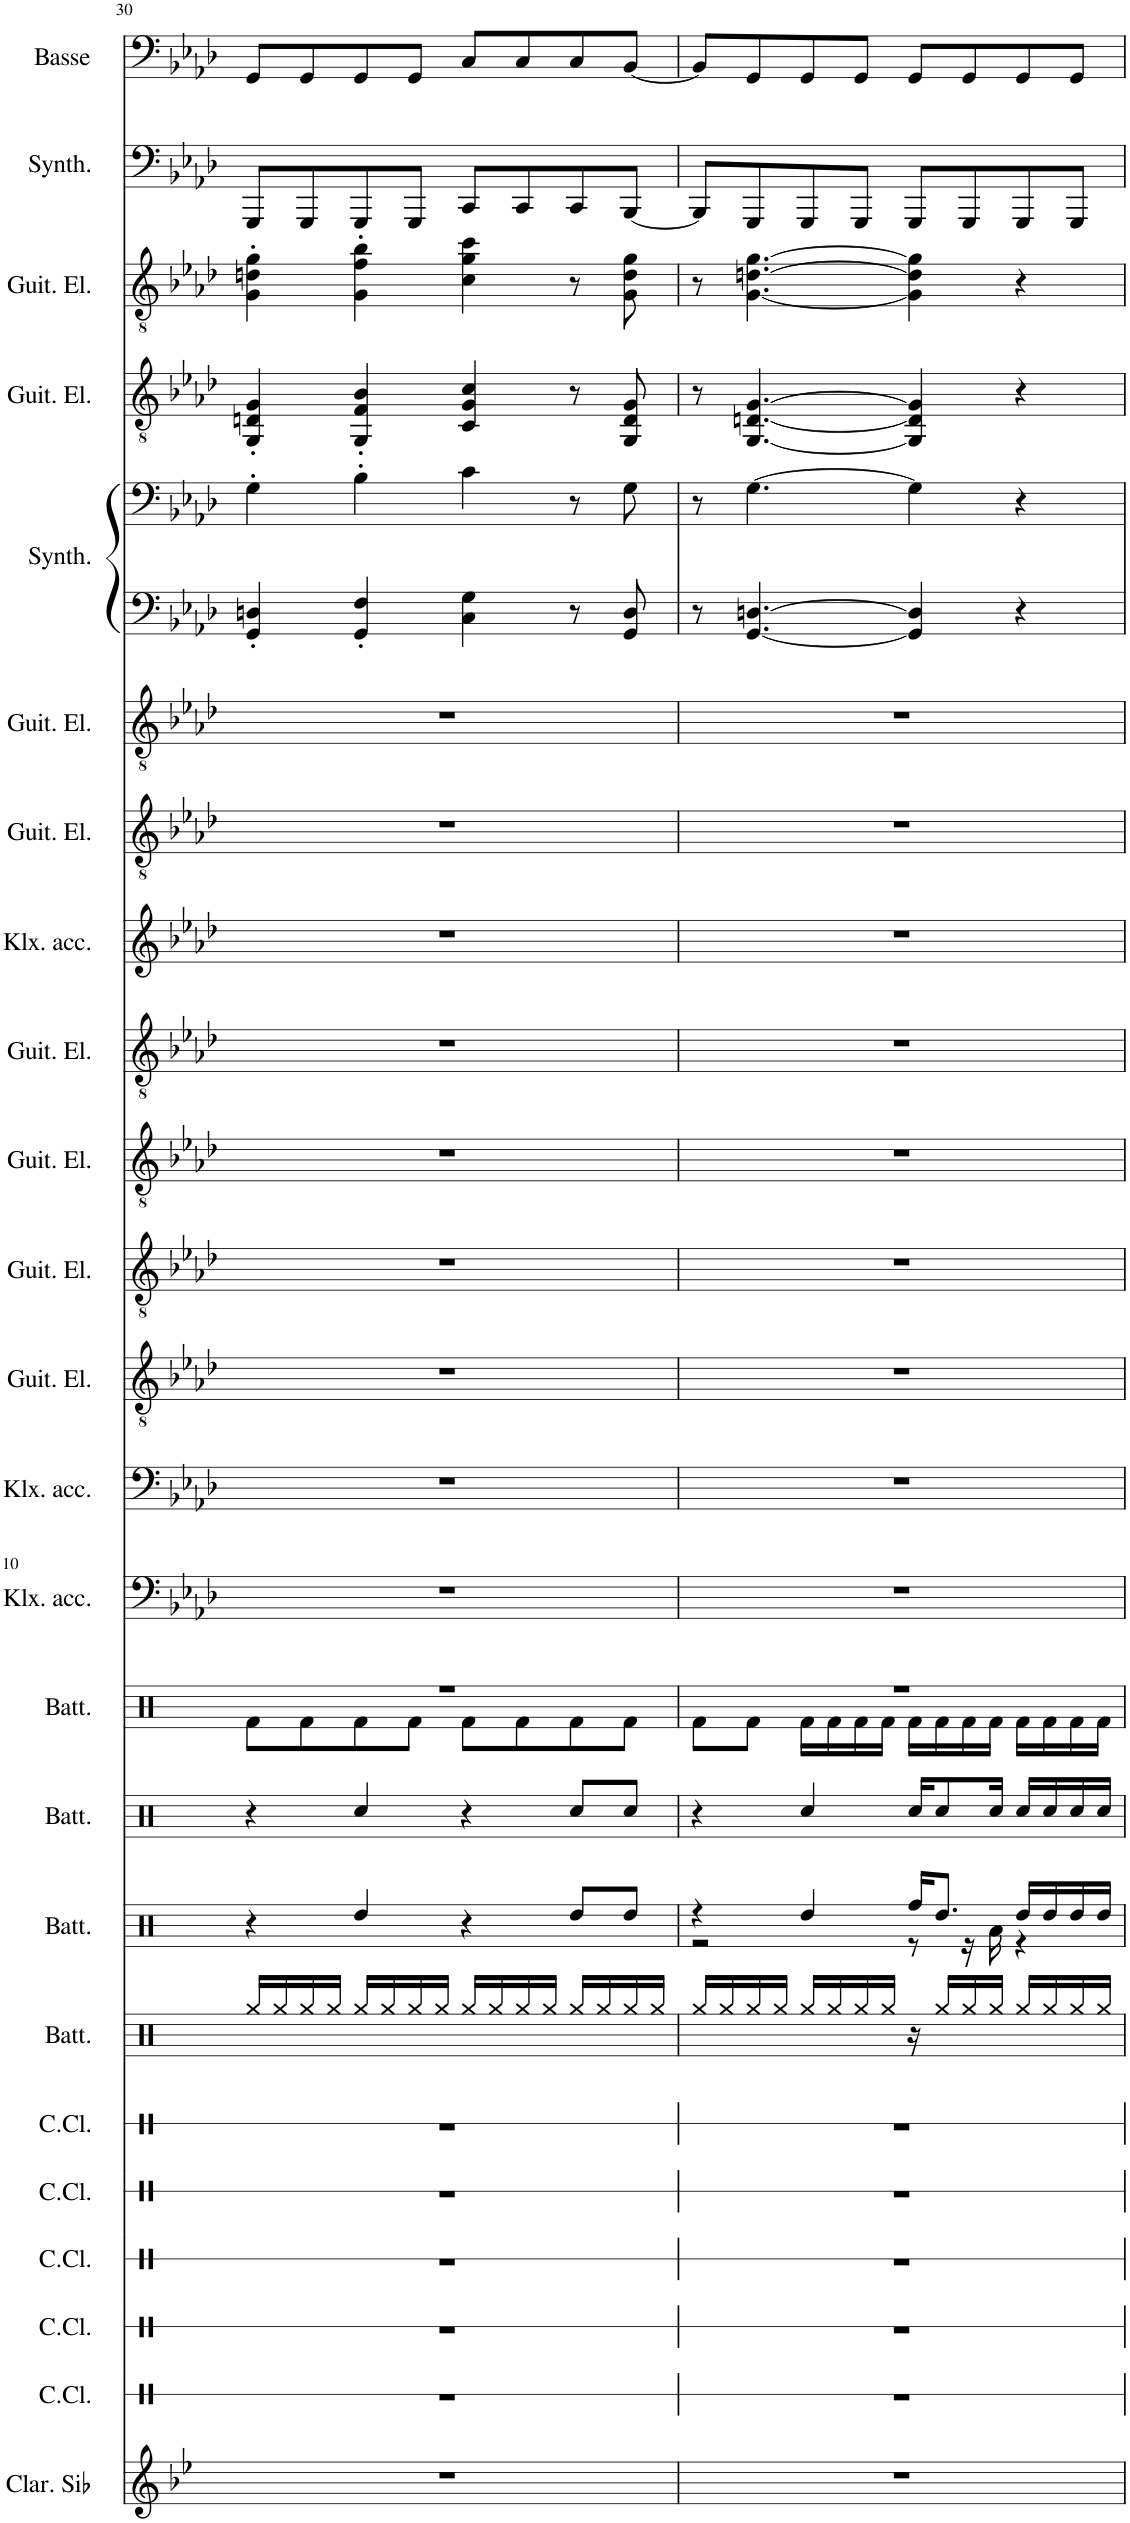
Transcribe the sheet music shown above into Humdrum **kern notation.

**kern	**kern	**kern	**kern	**kern	**kern	**kern	**kern	**kern	**kern	**kern	**kern	**kern	**kern	**kern	**kern	**kern	**kern	**kern	**kern	**kern	**kern	**kern	**kern	**kern
*part24	*part23	*part22	*part21	*part20	*part19	*part18	*part17	*part16	*part15	*part14	*part13	*part12	*part11	*part10	*part9	*part8	*part7	*part6	*part5	*part5	*part4	*part3	*part2	*part1
*staff25	*staff24	*staff23	*staff22	*staff21	*staff20	*staff19	*staff18	*staff17	*staff16	*staff15	*staff14	*staff13	*staff12	*staff11	*staff10	*staff9	*staff8	*staff7	*staff6	*staff5	*staff4	*staff3	*staff2	*staff1
*I"Clarinette en Sib	*I"Caisse claire	*I"Caisse claire	*I"Caisse claire	*I"Caisse claire	*I"Caisse claire	*I"Batterie	*I"Batterie	*I"Batterie	*I"Batterie	*I"Klaxon accordés.	*I"Klaxon accordés.	*I"Guitare électrique	*I"Guitare électrique	*I"Guitare électrique	*I"Guitare électrique	*I"Klaxon accordés.	*I"Guitare électrique	*I"Guitare électrique	*I"Synthétiseur de triangles	*	*I"Guitare électrique	*I"Guitare électrique	*I"Synthétiseur d'effets	*I"Basse acoustique
*I'Clar. Sib	*I'C.Cl.	*I'C.Cl.	*I'C.Cl.	*I'C.Cl.	*I'C.Cl.	*I'Batt.	*I'Batt.	*I'Batt.	*I'Batt.	*I'Klx. acc.	*I'Klx. acc.	*I'Guit. El.	*I'Guit. El.	*I'Guit. El.	*I'Guit. El.	*I'Klx. acc.	*I'Guit. El.	*I'Guit. El.	*I'Synth.	*	*I'Guit. El.	*I'Guit. El.	*I'Synth.	*I'Basse
!!LO:PB:g=z
*clefG2	*clefX	*clefX	*clefX	*clefX	*clefX	*clefX	*clefX	*clefX	*clefX	*clefF4	*clefF4	*clefGv2	*clefGv2	*clefGv2	*clefGv2	*clefG2	*clefGv2	*clefGv2	*clefF4	*clefF4	*clefGv2	*clefGv2	*clefF4	*clefF4
*Trd1c2	*	*	*	*	*	*	*	*	*	*	*	*	*	*	*	*	*	*	*	*	*	*	*	*Trd7c12
*k[b-e-]	*k[b-e-a-d-]	*k[b-e-a-d-]	*k[b-e-a-d-]	*k[b-e-a-d-]	*k[b-e-a-d-]	*k[]	*k[]	*k[]	*k[]	*k[b-e-a-d-]	*k[b-e-a-d-]	*k[b-e-a-d-]	*k[b-e-a-d-]	*k[b-e-a-d-]	*k[b-e-a-d-]	*k[b-e-a-d-]	*k[b-e-a-d-]	*k[b-e-a-d-]	*k[b-e-a-d-]	*k[b-e-a-d-]	*k[b-e-a-d-]	*k[b-e-a-d-]	*k[b-e-a-d-]	*k[b-e-a-d-]
*M4/4	*M4/4	*M4/4	*M4/4	*M4/4	*M4/4	*M4/4	*M4/4	*M4/4	*M4/4	*M4/4	*M4/4	*M4/4	*M4/4	*M4/4	*M4/4	*M4/4	*M4/4	*M4/4	*M4/4	*M4/4	*M4/4	*M4/4	*M4/4	*M4/4
=30	=30	=30	=30	=30	=30	=30	=30	=30	=30	=30	=30	=30	=30	=30	=30	=30	=30	=30	=30	=30	=30	=30	=30	=30
*	*	*	*	*	*	*	*	*	*^	*	*	*	*	*	*	*	*	*	*	*	*	*	*	*
1r	1r	1r	1r	1r	1r	16Rgg/LL	4r	4r	1r	8Rf\L	1r	1r	1r	1r	1r	1r	1r	1r	1r	4GG/' 4Dn/'	4G'\	4GG/' 4Dn/' 4G/'	4G\' 4dn\' 4g\'	8GGG/L	8GG/L
.	.	.	.	.	.	16Rgg/	.	.	.	.	.	.	.	.	.	.	.	.	.	.	.	.	.	.	.
.	.	.	.	.	.	16Rgg/	.	.	.	8Rf\	.	.	.	.	.	.	.	.	.	.	.	.	.	8GGG/	8GG/
.	.	.	.	.	.	16Rgg/JJ	.	.	.	.	.	.	.	.	.	.	.	.	.	.	.	.	.	.	.
.	.	.	.	.	.	16Rgg/LL	4Rdd/	4Rcc/	.	8Rf\	.	.	.	.	.	.	.	.	.	4GG/' 4F/'	4B-'\	4GG/' 4F/' 4B-/'	4G\' 4f\' 4b-\'	8GGG/	8GG/
.	.	.	.	.	.	16Rgg/	.	.	.	.	.	.	.	.	.	.	.	.	.	.	.	.	.	.	.
.	.	.	.	.	.	16Rgg/	.	.	.	8Rf\J	.	.	.	.	.	.	.	.	.	.	.	.	.	8GGG/J	8GG/J
.	.	.	.	.	.	16Rgg/JJ	.	.	.	.	.	.	.	.	.	.	.	.	.	.	.	.	.	.	.
.	.	.	.	.	.	16Rgg/LL	4r	4r	.	8Rf\L	.	.	.	.	.	.	.	.	.	4C\ 4G\	4c\	4C/ 4G/ 4c/	4c\ 4g\ 4cc\	8CC/L	8C/L
.	.	.	.	.	.	16Rgg/	.	.	.	.	.	.	.	.	.	.	.	.	.	.	.	.	.	.	.
.	.	.	.	.	.	16Rgg/	.	.	.	8Rf\	.	.	.	.	.	.	.	.	.	.	.	.	.	8CC/	8C/
.	.	.	.	.	.	16Rgg/JJ	.	.	.	.	.	.	.	.	.	.	.	.	.	.	.	.	.	.	.
.	.	.	.	.	.	16Rgg/LL	8Rdd/L	8Rcc/L	.	8Rf\	.	.	.	.	.	.	.	.	.	8r	8r	8r	8r	8CC/	8C/
.	.	.	.	.	.	16Rgg/	.	.	.	.	.	.	.	.	.	.	.	.	.	.	.	.	.	.	.
.	.	.	.	.	.	16Rgg/	8Rdd/J	8Rcc/J	.	8Rf\J	.	.	.	.	.	.	.	.	.	8GG/ 8D/	8G\	8GG/ 8D/ 8G/	8G\ 8d\ 8g\	[8BBB-/J	[8BB-/J
.	.	.	.	.	.	16Rgg/JJ	.	.	.	.	.	.	.	.	.	.	.	.	.	.	.	.	.	.	.
=31	=31	=31	=31	=31	=31	=31	=31	=31	=31	=31	=31	=31	=31	=31	=31	=31	=31	=31	=31	=31	=31	=31	=31	=31	=31
*	*	*	*	*	*	*	*^	*	*	*	*	*	*	*	*	*	*	*	*	*	*	*	*	*	*
1r	1r	1r	1r	1r	1r	16Rgg/LL	4r	2r	4r	1r	8Rf\L	1r	1r	1r	1r	1r	1r	1r	1r	1r	8r	8r	8r	8r	8BBB-/L]	8BB-/L]
.	.	.	.	.	.	16Rgg/	.	.	.	.	.	.	.	.	.	.	.	.	.	.	.	.	.	.	.	.
.	.	.	.	.	.	16Rgg/	.	.	.	.	8Rf\J	.	.	.	.	.	.	.	.	.	[4.GG/ [4.Dn/	[4.G\	[4.GG/ [4.Dn/ [4.G/	[4.G\ [4.dn\ [4.g\	8GGG/	8GG/
.	.	.	.	.	.	16Rgg/JJ	.	.	.	.	.	.	.	.	.	.	.	.	.	.	.	.	.	.	.	.
.	.	.	.	.	.	16Rgg/LL	4Rdd/	.	4Rcc/	.	16Rf\LL	.	.	.	.	.	.	.	.	.	.	.	.	.	8GGG/	8GG/
.	.	.	.	.	.	16Rgg/	.	.	.	.	16Rf\	.	.	.	.	.	.	.	.	.	.	.	.	.	.	.
.	.	.	.	.	.	16Rgg/	.	.	.	.	16Rf\	.	.	.	.	.	.	.	.	.	.	.	.	.	8GGG/J	8GG/J
.	.	.	.	.	.	16Rgg/JJ	.	.	.	.	16Rf\JJ	.	.	.	.	.	.	.	.	.	.	.	.	.	.	.
.	.	.	.	.	.	16r	16Rff/KL	8r	16Rcc/KL	.	16Rf\LL	.	.	.	.	.	.	.	.	.	4GG/] 4D/]	4G\]	4GG/] 4D/] 4G/]	4G\] 4d\] 4g\]	8GGG/L	8GG/L
.	.	.	.	.	.	16Rgg/LL	8.Rdd/J	.	8Rcc/	.	16Rf\	.	.	.	.	.	.	.	.	.	.	.	.	.	.	.
.	.	.	.	.	.	16Rgg/	.	16r	.	.	16Rf\	.	.	.	.	.	.	.	.	.	.	.	.	.	8GGG/	8GG/
.	.	.	.	.	.	16Rgg/JJ	.	16Ra\	16Rcc/Jk	.	16Rf\JJ	.	.	.	.	.	.	.	.	.	.	.	.	.	.	.
.	.	.	.	.	.	16Rgg/LL	16Rdd/LL	4r	16Rcc/LL	.	16Rf\LL	.	.	.	.	.	.	.	.	.	4r	4r	4r	4r	8GGG/	8GG/
.	.	.	.	.	.	16Rgg/	16Rdd/	.	16Rcc/	.	16Rf\	.	.	.	.	.	.	.	.	.	.	.	.	.	.	.
.	.	.	.	.	.	16Rgg/	16Rdd/	.	16Rcc/	.	16Rf\	.	.	.	.	.	.	.	.	.	.	.	.	.	8GGG/J	8GG/J
.	.	.	.	.	.	16Rgg/JJ	16Rdd/JJ	.	16Rcc/JJ	.	16Rf\JJ	.	.	.	.	.	.	.	.	.	.	.	.	.	.	.
*	*	*	*	*	*	*	*v	*v	*	*v	*v	*	*	*	*	*	*	*	*	*	*	*	*	*	*	*
=	=	=	=	=	=	=	=	=	=	=	=	=	=	=	=	=	=	=	=	=	=	=	=	=
*-	*-	*-	*-	*-	*-	*-	*-	*-	*-	*-	*-	*-	*-	*-	*-	*-	*-	*-	*-	*-	*-	*-	*-	*-
